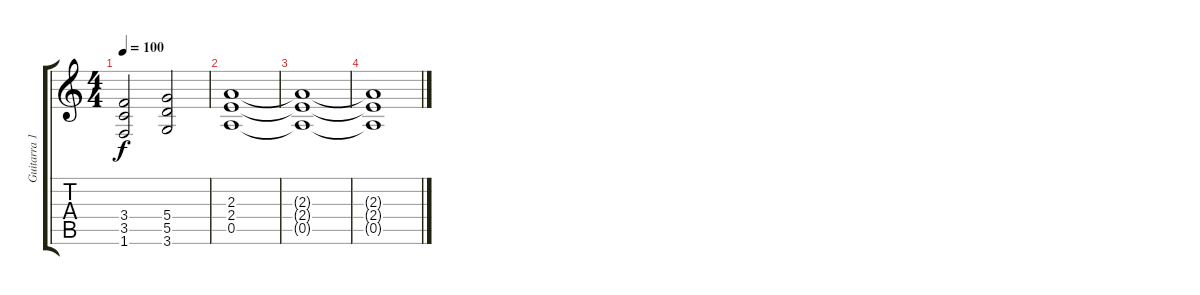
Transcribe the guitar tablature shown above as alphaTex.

\track ("Guitarra 1" "Guitarra 1") {instrument distortionguitar}
\staff {score tabs}
\tuning (E4 B3 G3 D3 A2 E2) {hide}
\ts (4 4)
\tempo 100
\clef g2
\ks c
(3.4 3.5 1.6).2{dy f} (5.4 5.5 3.6).2 |
(2.3 2.4 0.5).1 |
(2.3{t} 2.4{t} 0.5{t}).1 |
(2.3{t} 2.4{t} 0.5{t}).1
